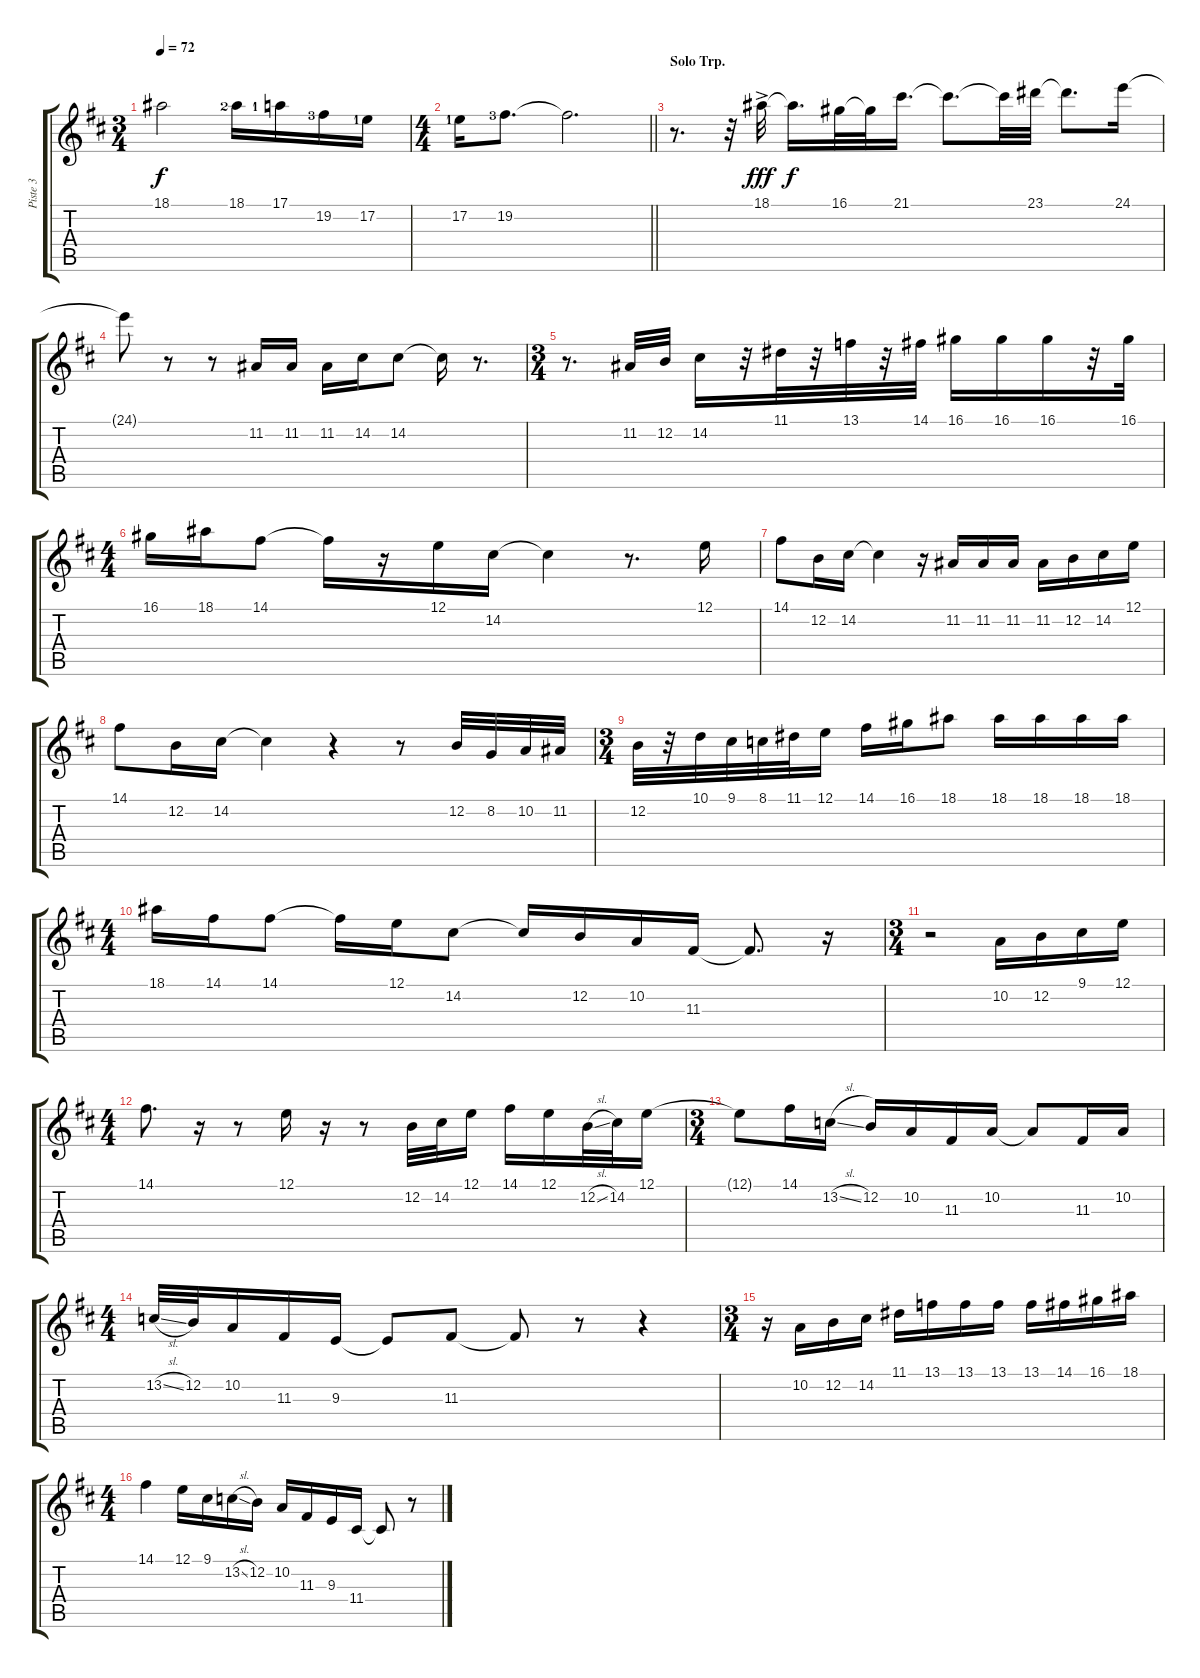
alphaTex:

\track ("Piste 3" "Piste 3") {instrument trumpet}
\staff {score tabs}
\tuning (E4 B3 G3 D3 A2 E2) {hide}
\ts (3 4)
\tempo 72
\clef g2
\ks bminor
18.1{t}.2{dy f} 18.1{lf 3}.16 17.1{lf 2}.16 19.2{lf 4}.16 17.2{lf 2}.16 |
\ts (4 4)
\barLineRight lightlight
17.2{lf 2}.16 19.2{lf 4}.8{d} 19.2{t}.2{d} |
\section ("" "Solo Trp.")
r.8{d volume 13 balance 5 instrument trumpet} r.32 18.1{ac}.32{dy fff} 18.1{t}.16{d dy f} 16.1.32 16.1{t}.32 21.1.16{d} 21.1{t}.8{d} 21.1{t}.32 23.1.32 23.1{t}.8{d} 24.1.16 |
24.1{t}.8 r.8 r.8 11.2.16 11.2.16 11.2.16 14.2.16 14.2.8 14.2{t}.16 r.8{d} |
\ts (3 4)
r.8{d} 11.2.32 12.2.32 14.2.16 r.32 11.1.32 r.32 13.1.32 r.32 14.1.32 16.1.16 16.1.16 16.1.16 r.32 16.1.32 |
\ts (4 4)
16.1.16 18.1.16 14.1.8 14.1{t}.16 r.16 12.1.16 14.2.16 14.2{t}.4 r.8{d} 12.1.16 |
14.1.8 12.2.16 14.2.16 14.2{t}.4 r.16 11.2.16 11.2.16 11.2.16 11.2.16 12.2.16 14.2.16 12.1.16 |
14.1.8 12.2.16 14.2.16 14.2{t}.4 r.4 r.8 12.2.32 8.2.32 10.2.32 11.2.32 |
\ts (3 4)
12.2.32 r.32 10.1.32 9.1.32 8.1.32 11.1.32 12.1.16 14.1.16 16.1.16 18.1.8 18.1.16 18.1.16 18.1.16 18.1.16 |
\ts (4 4)
18.1.16 14.1.16 14.1.8 14.1{t}.16 12.1.16 14.2.8 14.2{t}.16 12.2.16 10.2.16 11.3.16 11.3{t}.8{d} r.16 |
\ts (3 4)
r.2 10.2.16 12.2.16 9.1.16 12.1.16 |
\ts (4 4)
14.1.8{d} r.16 r.8 12.1.16 r.16 r.8 12.2.32 14.2.32 12.1.16 14.1.16 12.1.16 12.2{sl}.32 14.2.32 12.1.16 |
\ts (3 4)
12.1{t}.8 14.1.16 13.2{sl}.16 12.2.16 10.2.16 11.3.16 10.2.16 10.2{t}.8 11.3.16 10.2.16 |
\ts (4 4)
13.2{sl}.32 12.2.32 10.2.16 11.3.16 9.3.16 9.3{t}.8 11.3.8 11.3{t}.8 r.8 r.4 |
\ts (3 4)
r.16 10.2.16 12.2.16 14.2.16 11.1.16 13.1.16 13.1.16 13.1.16 13.1.16 14.1.16 16.1.16 18.1.16 |
\ts (4 4)
14.1.4 12.1.16 9.1.16 13.2{sl}.16 12.2.16 10.2.16 11.3.16 9.3.16 11.4.16 11.4{t}.8 r.8
